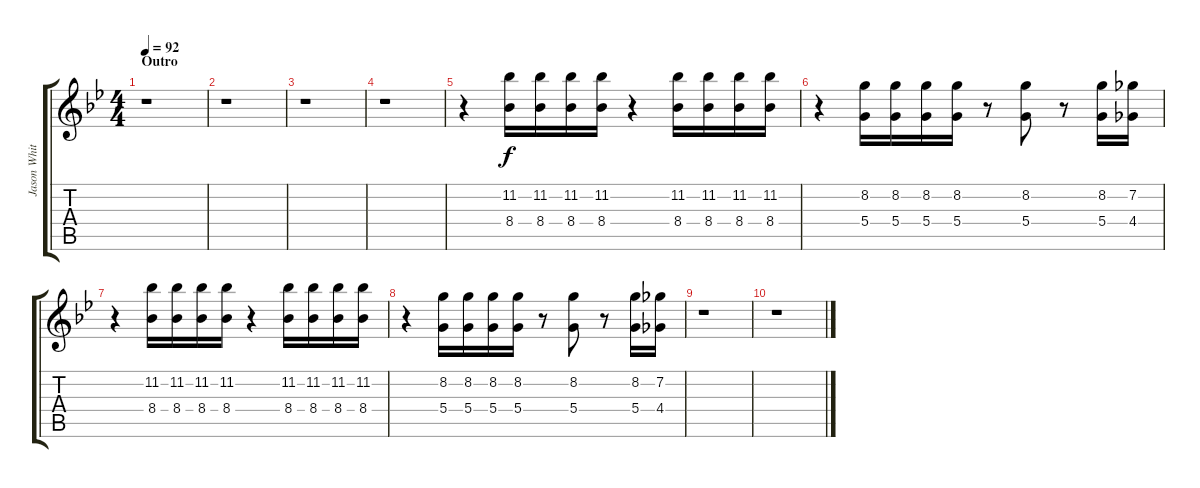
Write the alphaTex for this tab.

\track ("Jason White - Guitar" "Jason Whit") {instrument acousticguitarsteel}
\staff {score tabs}
\tuning (E4 B3 G3 D3 A2 E2) {hide}
\ts (4 4)
\section ("" "Outro")
\tempo 92
\clef g2
\ks gminor
r.1{dy f} |
r.1 |
r.1 |
r.1 |
r.4{volume 12 instrument overdrivenguitar} (11.2 8.4).16 (11.2 8.4).16 (11.2 8.4).16 (11.2 8.4).16 r.4 (11.2 8.4).16 (11.2 8.4).16 (11.2 8.4).16 (11.2 8.4).16 |
r.4 (8.2 5.4).16 (8.2 5.4).16 (8.2 5.4).16 (8.2 5.4).16 r.8 (8.2 5.4).8 r.8 (8.2 5.4).16 (7.2 4.4).16 |
r.4{volume 13 instrument overdrivenguitar} (11.2 8.4).16 (11.2 8.4).16 (11.2 8.4).16 (11.2 8.4).16 r.4 (11.2 8.4).16 (11.2 8.4).16 (11.2 8.4).16 (11.2 8.4).16 |
r.4 (8.2 5.4).16 (8.2 5.4).16 (8.2 5.4).16 (8.2 5.4).16 r.8 (8.2 5.4).8 r.8 (8.2 5.4).16 (7.2 4.4).16 |
r.1 |
r.1
